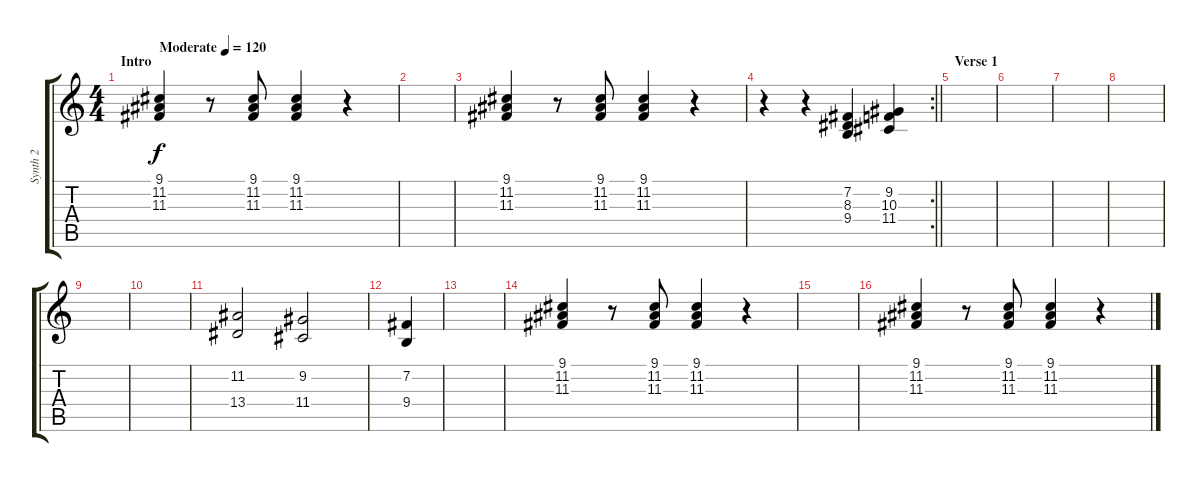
\track ("Synth 2" "Synth 2") {instrument synthbrass1}
\staff {score tabs}
\tuning (E4 B3 G3 D3 A2 E2) {hide}
\ts (4 4)
\section ("" "Intro")
\tempo (120 "Moderate")
\clef g2
\ks c
(9.1 11.2 11.3).4{dy f instrument synthbrass1} r.8 (9.1 11.2 11.3).8 (9.1 11.2 11.3).4 r.4 |
|
(9.1 11.2 11.3).4 r.8 (9.1 11.2 11.3).8 (9.1 11.2 11.3).4 r.4 |
\rc 2
\barLineRight lightlight
r.4 r.4 (7.2 8.3 9.4).4 (9.2 10.3 11.4).4 |
\section ("" "Verse 1")
|
|
|
|
|
|
(11.2 13.4).2 (9.2 11.4).2 |
(7.2 9.4).4 |
|
(9.1 11.2 11.3).4 r.8 (9.1 11.2 11.3).8 (9.1 11.2 11.3).4 r.4 |
|
(9.1 11.2 11.3).4 r.8 (9.1 11.2 11.3).8 (9.1 11.2 11.3).4 r.4
